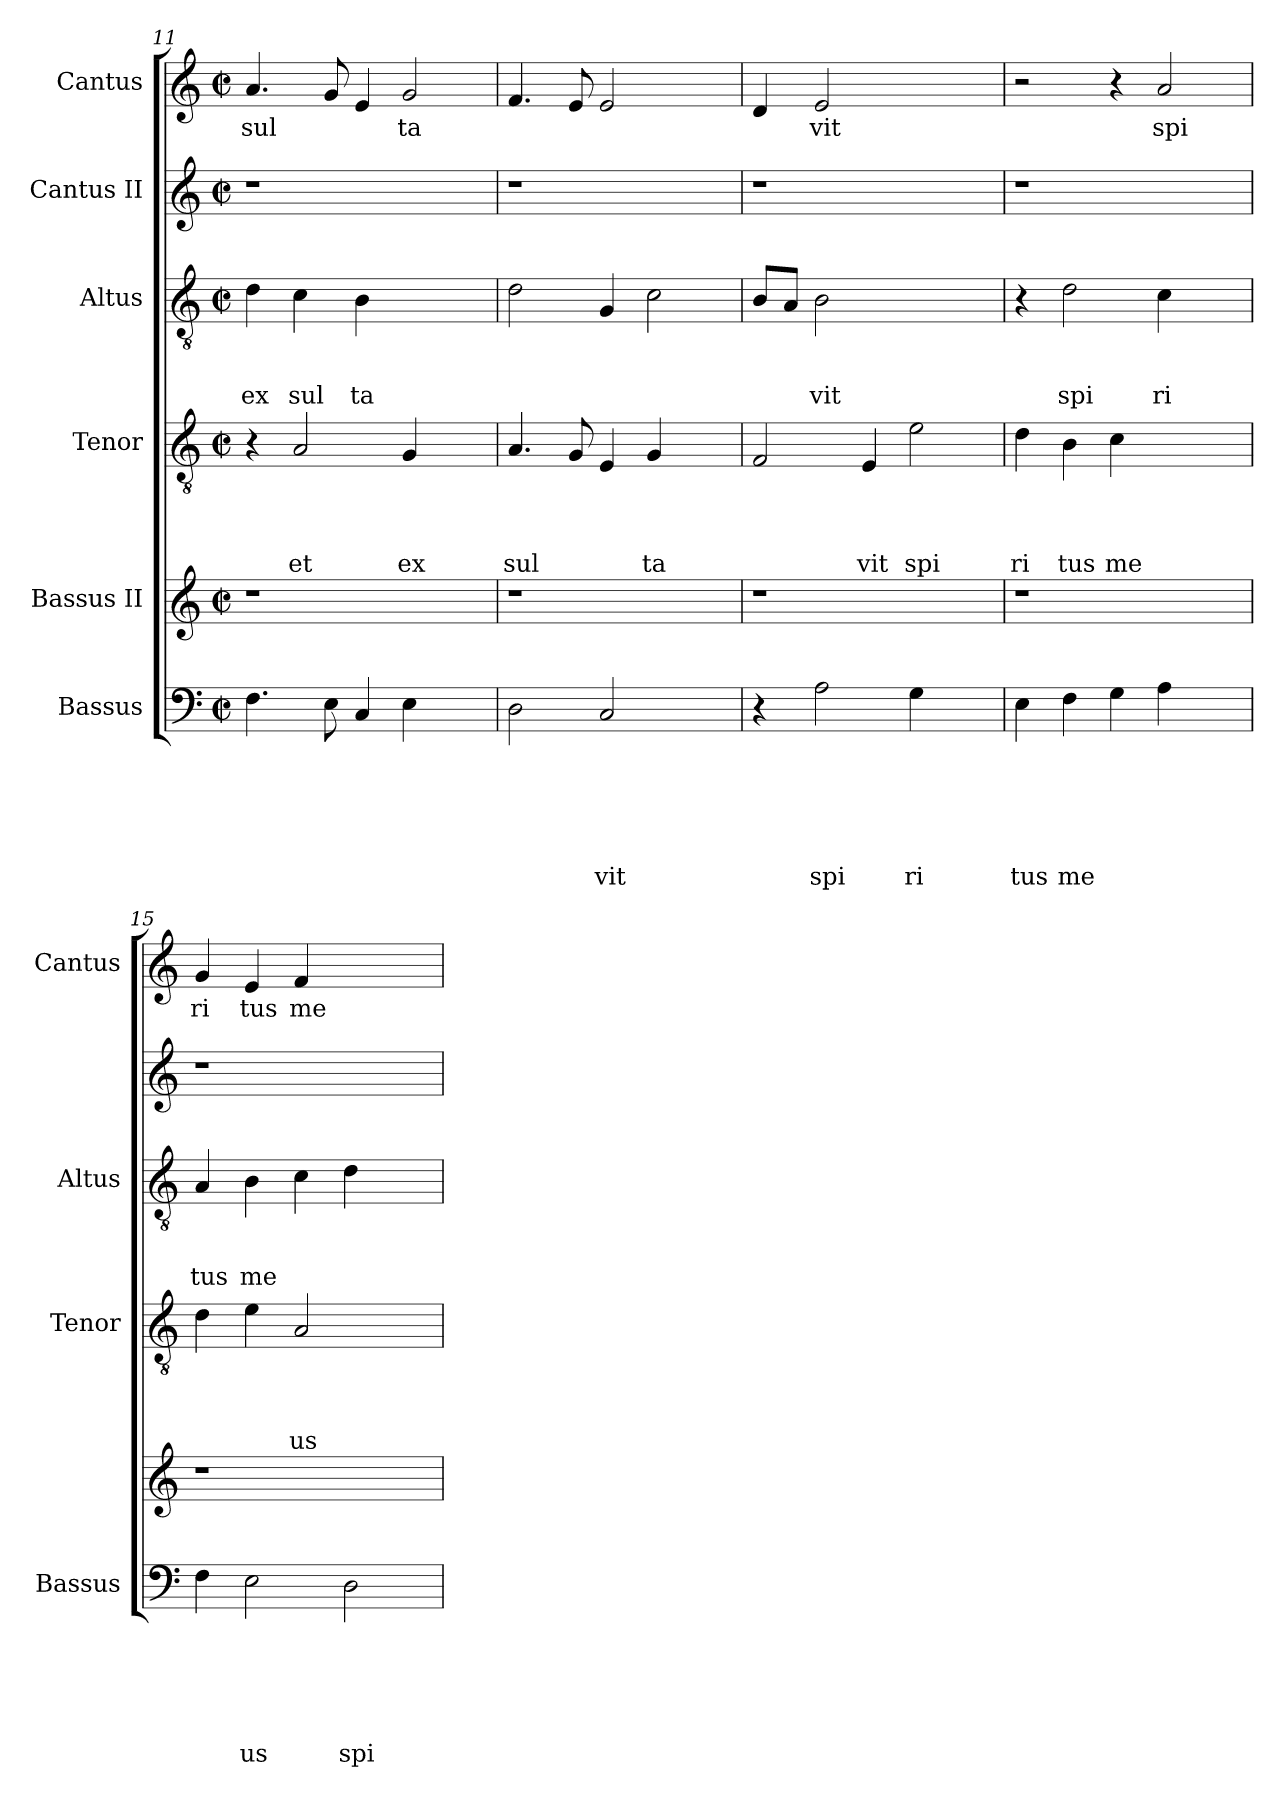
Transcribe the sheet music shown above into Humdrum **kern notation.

**kern	**text	**text	**text	**text	**text	**text	**kern	**kern	**text	**text	**text	**text	**kern	**text	**text	**text	**kern	**kern	**text
*part6	*part6	*part6	*part6	*part6	*part6	*part6	*part5	*part4	*part4	*part4	*part4	*part4	*part3	*part3	*part3	*part3	*part2	*part1	*part1
*staff6	*staff6	*staff6	*staff6	*staff6	*staff6	*staff6	*staff5	*staff4	*staff4	*staff4	*staff4	*staff4	*staff3	*staff3	*staff3	*staff3	*staff2	*staff1	*staff1
*I"Bassus	*	*	*	*	*	*	*I"Bassus II	*I"Tenor	*	*	*	*	*I"Altus	*	*	*	*I"Cantus II	*I"Cantus	*
*I'Bassus	*	*	*	*	*	*	*	*I'Tenor	*	*	*	*	*I'Altus	*	*	*	*	*I'Cantus	*
*clefF4	*	*	*	*	*	*	*clefG2	*clefGv2	*	*	*	*	*clefGv2	*	*	*	*clefG2	*clefG2	*
*k[]	*	*	*	*	*	*	*k[]	*k[]	*	*	*	*	*k[]	*	*	*	*k[]	*k[]	*
*C:	*	*	*	*	*	*	*C:	*C:	*	*	*	*	*C:	*	*	*	*C:	*C:	*
*M2/2	*	*	*	*	*	*	*M2/2	*M2/2	*	*	*	*	*M2/2	*	*	*	*M2/2	*M2/2	*
*met(c|)	*	*	*	*	*	*	*met(c|)	*met(c|)	*	*	*	*	*met(c|)	*	*	*	*met(c|)	*met(c|)	*
=11	=11	=11	=11	=11	=11	=11	=11	=11	=11	=11	=11	=11	=11	=11	=11	=11	=11	=11	=11
!	!	!	!	!	!	!	!	!	!	!	!	!	!	!	!	!LO:LY:b	!	!	!LO:LY:b
4.F\	.	.	.	.	.	.	1r	4r	.	.	.	.	4d\	.	.	ex	1r	4.a/	sul
!	!	!	!	!	!	!	!	!	!	!	!	!LO:LY:b	!	!	!	!LO:LY:b	!	!	!
.	.	.	.	.	.	.	.	2A/	.	.	.	et	4c\	.	.	sul	.	.	.
8E\	.	.	.	.	.	.	.	.	.	.	.	.	.	.	.	.	.	8g/	.
!	!	!	!	!	!	!	!	!	!	!	!	!	!	!	!	!LO:LY:b	!	!	!
4C/	.	.	.	.	.	.	.	.	.	.	.	.	4B\	.	.	ta	.	4e/	.
!	!	!	!	!	!	!	!	!	!	!	!	!LO:LY:b	!	!	!	!	!	!	!LO:LY:b
4E\	.	.	.	.	.	.	.	4G/	.	.	.	ex	2ryy	.	.	.	.	2g/	ta
4ryy	.	.	.	.	.	.	4ryy	4ryy	.	.	.	.	.	.	.	.	4ryy	.	.
=12	=12	=12	=12	=12	=12	=12	=12	=12	=12	=12	=12	=12	=12	=12	=12	=12	=12	=12	=12
!	!	!	!	!	!	!	!	!	!	!	!	!LO:LY:b	!	!	!	!	!	!	!
2D\	.	.	.	.	.	.	1r	4.A/	.	.	.	sul	2d\	.	.	.	1r	4.f/	.
.	.	.	.	.	.	.	.	8G/	.	.	.	.	.	.	.	.	.	8e/	.
!	!	!	!	!	!	!LO:LY:b	!	!	!	!	!	!	!	!	!	!	!	!	!
2C/	.	.	.	.	.	vit	.	4E/	.	.	.	.	4G/	.	.	.	.	2e/	.
!	!	!	!	!	!	!	!	!	!	!	!	!LO:LY:b	!	!	!	!	!	!	!
.	.	.	.	.	.	.	.	4G/	.	.	.	ta	2c\	.	.	.	.	.	.
4ryy	.	.	.	.	.	.	4ryy	4ryy	.	.	.	.	.	.	.	.	4ryy	4ryy	.
=13	=13	=13	=13	=13	=13	=13	=13	=13	=13	=13	=13	=13	=13	=13	=13	=13	=13	=13	=13
4r	.	.	.	.	.	.	1r	2F/	.	.	.	.	8B/L	.	.	.	1r	4d/	.
.	.	.	.	.	.	.	.	.	.	.	.	.	8A/J	.	.	.	.	.	.
!	!	!	!	!	!	!LO:LY:b	!	!	!	!	!	!	!	!	!	!LO:LY:b	!	!	!LO:LY:b
2A\	.	.	.	.	.	spi	.	.	.	.	.	.	2B\	.	.	vit	.	2e/	vit
!	!	!	!	!	!	!	!	!	!	!	!	!LO:LY:b	!	!	!	!	!	!	!
.	.	.	.	.	.	.	.	4E/	.	.	.	vit	.	.	.	.	.	.	.
!	!	!	!	!	!	!LO:LY:b	!	!	!	!	!	!LO:LY:b	!	!	!	!	!	!	!
4G\	.	.	.	.	.	ri	.	2e\	.	.	.	spi	2ryy	.	.	.	.	2ryy	.
4ryy	.	.	.	.	.	.	4ryy	.	.	.	.	.	.	.	.	.	4ryy	.	.
=14	=14	=14	=14	=14	=14	=14	=14	=14	=14	=14	=14	=14	=14	=14	=14	=14	=14	=14	=14
!	!	!	!	!	!	!LO:LY:b	!	!	!	!	!	!LO:LY:b	!	!	!	!	!	!	!
4E\	.	.	.	.	.	tus	1r	4d\	.	.	.	ri	4r	.	.	.	1r	2r	.
!	!	!	!	!	!	!LO:LY:b	!	!	!	!	!	!LO:LY:b	!	!	!	!LO:LY:b	!	!	!
4F\	.	.	.	.	.	me	.	4B\	.	.	.	tus	2d\	.	.	spi	.	.	.
!	!	!	!	!	!	!	!	!	!	!	!	!LO:LY:b	!	!	!	!	!	!	!
4G\	.	.	.	.	.	.	.	4c\	.	.	.	me	.	.	.	.	.	4r	.
!	!	!	!	!	!	!	!	!	!	!	!	!	!	!	!	!LO:LY:b	!	!	!LO:LY:b
4A\	.	.	.	.	.	.	.	2ryy	.	.	.	.	4c\	.	.	ri	.	2a/	spi
4ryy	.	.	.	.	.	.	4ryy	.	.	.	.	.	4ryy	.	.	.	4ryy	.	.
!!LO:PB:g=z
=15	=15	=15	=15	=15	=15	=15	=15	=15	=15	=15	=15	=15	=15	=15	=15	=15	=15	=15	=15
!	!	!	!	!	!	!	!	!	!	!	!	!	!	!	!	!LO:LY:b	!	!	!LO:LY:b
4F\	.	.	.	.	.	.	1r	4d\	.	.	.	.	4A/	.	.	tus	1r	4g/	ri
!	!	!	!	!	!	!LO:LY:b	!	!	!	!	!	!	!	!	!	!LO:LY:b	!	!	!LO:LY:b
2E\	.	.	.	.	.	us	.	4e\	.	.	.	.	4B\	.	.	me	.	4e/	tus
!	!	!	!	!	!	!	!	!	!	!	!	!LO:LY:b	!	!	!	!	!	!	!LO:LY:b
.	.	.	.	.	.	.	.	2A/	.	.	.	us	4c\	.	.	.	.	4f/	me
!	!	!	!	!	!	!LO:LY:b	!	!	!	!	!	!	!	!	!	!	!	!	!
2D\	.	.	.	.	.	spi	.	.	.	.	.	.	4d\	.	.	.	.	2ryy	.
.	.	.	.	.	.	.	4ryy	4ryy	.	.	.	.	4ryy	.	.	.	4ryy	.	.
=	=	=	=	=	=	=	=	=	=	=	=	=	=	=	=	=	=	=	=
*-	*-	*-	*-	*-	*-	*-	*-	*-	*-	*-	*-	*-	*-	*-	*-	*-	*-	*-	*-
